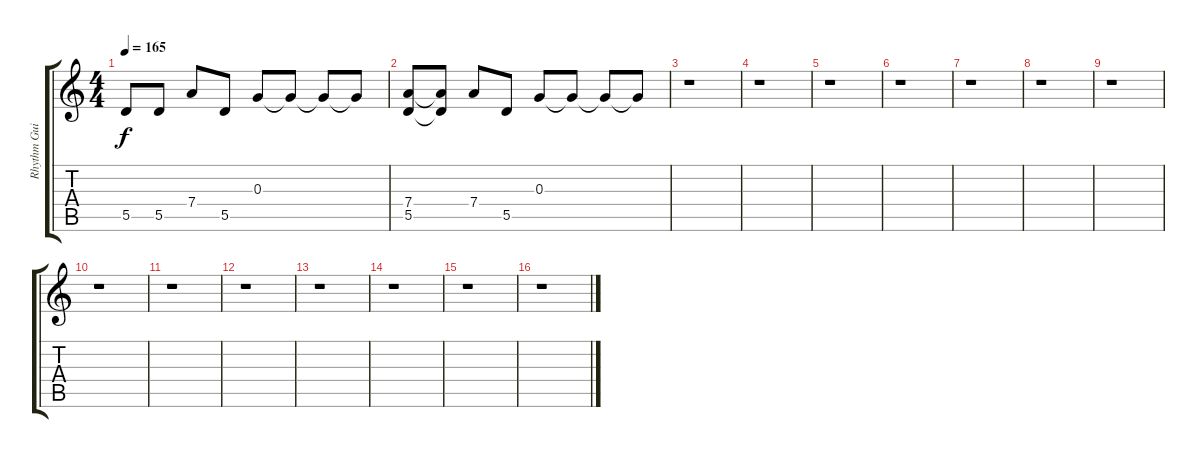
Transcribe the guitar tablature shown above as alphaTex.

\track ("Rhythm Guitar - Acoustic" "Rhythm Gui") {instrument acousticguitarsteel}
\staff {score tabs}
\tuning (E4 B3 G3 D3 A2 D2) {hide}
\ts (4 4)
\tempo 165
\clef g2
\ks c
5.5.8{dy f} 5.5.8 7.4.8 5.5.8 0.3.8 0.3{t}.8 0.3{t}.8 0.3{t}.8 |
(7.4 5.5).8 (7.4{t} 5.5{t}).8 7.4.8 5.5.8 0.3.8 0.3{t}.8 0.3{t}.8 0.3{t}.8 |
r.1 |
r.1 |
r.1 |
r.1 |
r.1 |
r.1 |
r.1 |
r.1 |
r.1 |
r.1 |
r.1 |
r.1 |
r.1 |
r.1
